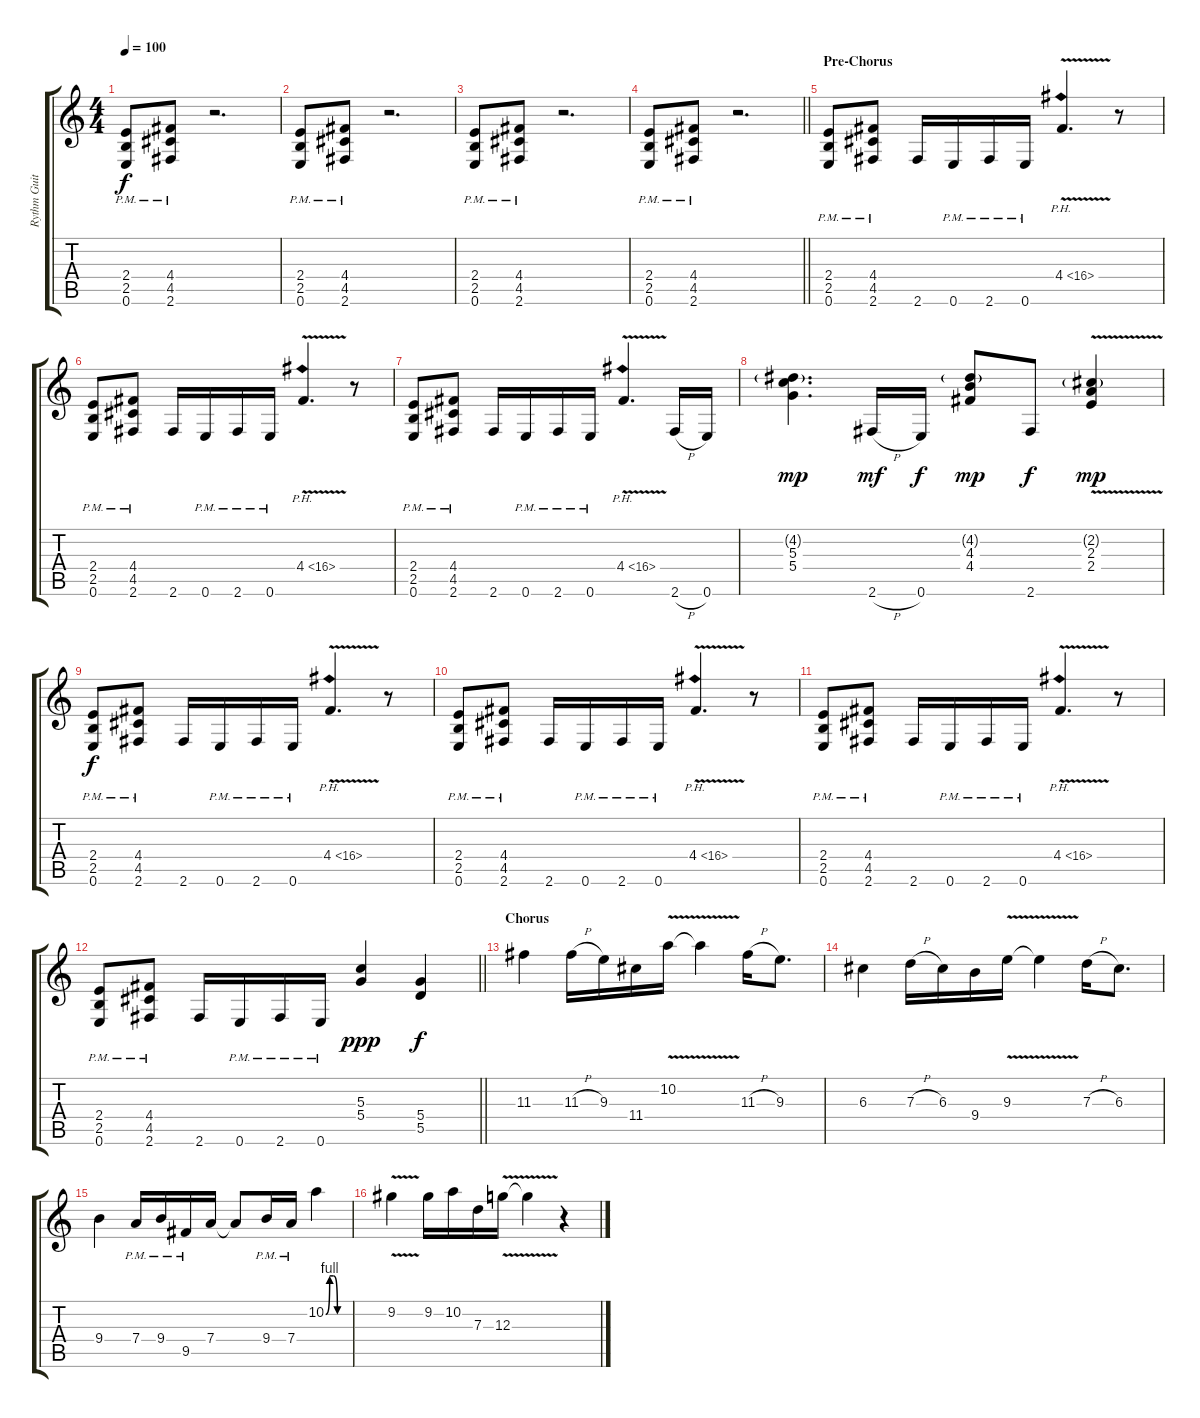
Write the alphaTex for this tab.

\track ("Rythm Guitar (Slash)" "Rythm Guit") {instrument distortionguitar}
\staff {score tabs}
\tuning (E4 B3 G3 D3 A2 E2) {hide}
\ts (4 4)
\tempo 100
\clef g2
\ks c
(2.4{pm} 2.5{pm} 0.6{pm}).8{dy f} (4.4{pm} 4.5{pm} 2.6{pm}).8 r.2{d} |
(2.4{pm} 2.5{pm} 0.6{pm}).8 (4.4{pm} 4.5{pm} 2.6{pm}).8 r.2{d} |
(2.4{pm} 2.5{pm} 0.6{pm}).8 (4.4{pm} 4.5{pm} 2.6{pm}).8 r.2{d} |
\barLineRight lightlight
(2.4{pm} 2.5{pm} 0.6{pm}).8 (4.4{pm} 4.5{pm} 2.6{pm}).8 r.2{d} |
\section ("" "Pre-Chorus")
(2.4{pm} 2.5{pm} 0.6{pm}).8 (4.4{pm} 4.5{pm} 2.6{pm}).8 2.6.16 0.6{pm}.16 2.6{pm}.16 0.6{pm}.16 4.4{ph 12 v}.4{d} r.8 |
(2.4{pm} 2.5{pm} 0.6{pm}).8 (4.4{pm} 4.5{pm} 2.6{pm}).8 2.6.16 0.6{pm}.16 2.6{pm}.16 0.6{pm}.16 4.4{ph 12 v}.4{d} r.8 |
(2.4{pm} 2.5{pm} 0.6{pm}).8 (4.4{pm} 4.5{pm} 2.6{pm}).8 2.6.16 0.6{pm}.16 2.6{pm}.16 0.6{pm}.16 4.4{ph 12 v}.4{d} 2.6{h}.16 0.6.16 |
(4.2{g} 5.3 5.4).4{d dy mp} 2.6{h}.16{dy mf} 0.6.16{dy f} (4.2{g} 4.3 4.4).8{dy mp} 2.6.8{dy f} (2.2{g} 2.3{v} 2.4{v}).4{dy mp} |
(2.4{pm} 2.5{pm} 0.6{pm}).8{dy f} (4.4{pm} 4.5{pm} 2.6{pm}).8 2.6.16 0.6{pm}.16 2.6{pm}.16 0.6{pm}.16 4.4{ph 12 v}.4{d} r.8 |
(2.4{pm} 2.5{pm} 0.6{pm}).8 (4.4{pm} 4.5{pm} 2.6{pm}).8 2.6.16 0.6{pm}.16 2.6{pm}.16 0.6{pm}.16 4.4{ph 12 v}.4{d} r.8 |
(2.4{pm} 2.5{pm} 0.6{pm}).8 (4.4{pm} 4.5{pm} 2.6{pm}).8 2.6.16 0.6{pm}.16 2.6{pm}.16 0.6{pm}.16 4.4{ph 12 v}.4{d} r.8 |
\barLineRight lightlight
(2.4{pm} 2.5{pm} 0.6{pm}).8 (4.4{pm} 4.5{pm} 2.6{pm}).8 2.6.16 0.6{pm}.16 2.6{pm}.16 0.6{pm}.16 (5.3 5.4).4{dy ppp} (5.4 5.5).4{dy f} |
\section ("" "Chorus")
11.3.4 11.3{h}.16 9.3.16 11.4.16 10.2{v}.16 10.2{t}.4 11.3{h}.16 9.3.8{d} |
6.3.4 7.3{h}.16 6.3.16 9.4.16 9.3{v}.16 9.3{t}.4 7.3{h}.16 6.3.8{d} |
9.4.4 7.4{pm}.16 9.4{pm}.16 9.5{pm}.16 7.4.16 7.4{t}.8 9.4{pm}.16 7.4{pm}.16 10.2{be (custom 0 0 10 4 20 4 30 0 60 0)}.4 |
9.2{v}.4 9.2.16 10.2.16 7.3.16 12.3{v}.16 12.3{t}.4 r.4
